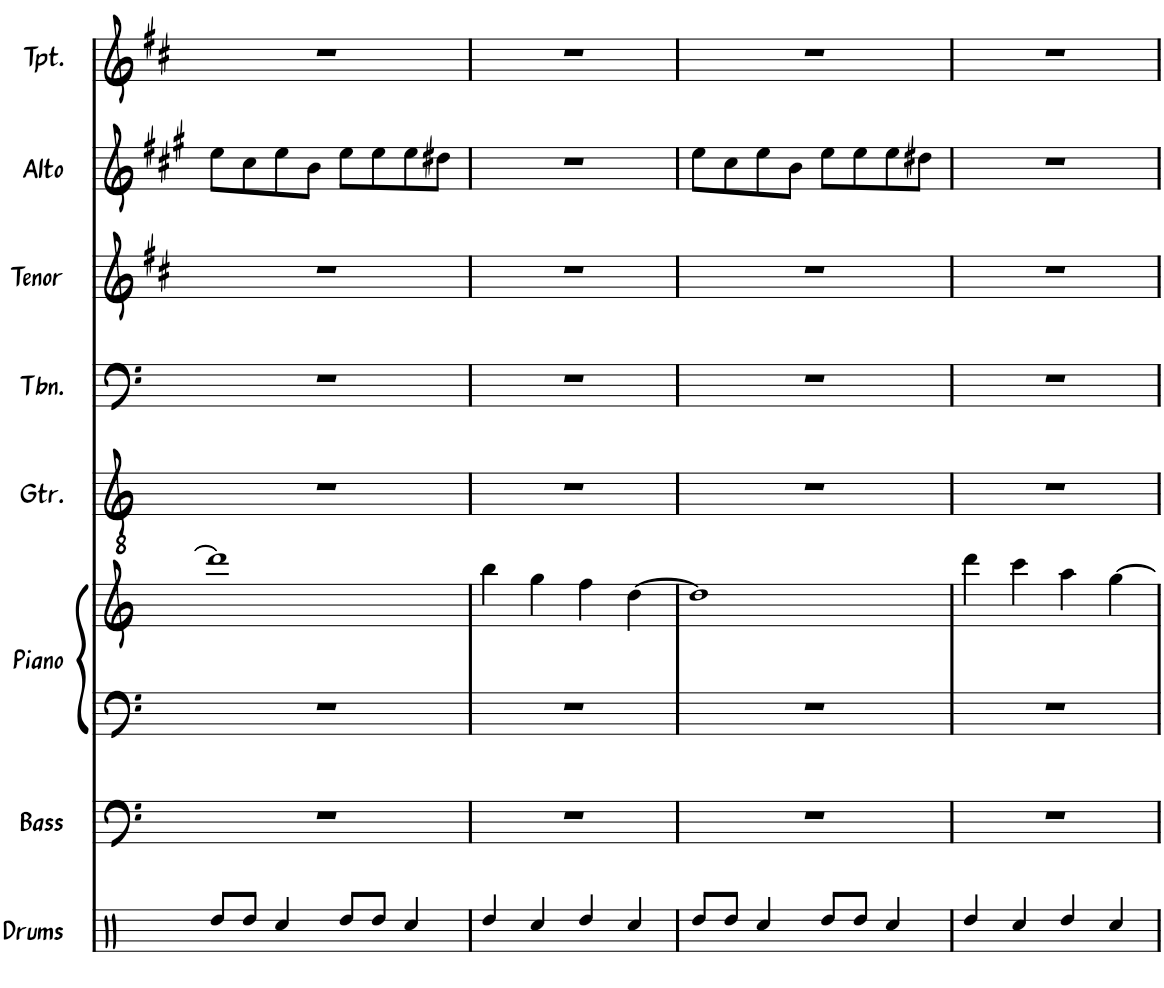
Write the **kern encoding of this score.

**kern	**kern	**kern	**kern	**kern	**kern	**kern	**kern	**kern
*part8	*part7	*part6	*part6	*part5	*part4	*part3	*part2	*part1
*staff9	*staff8	*staff7	*staff6	*staff5	*staff4	*staff3	*staff2	*staff1
*I"Drums	*I"Bass	*I"Piano	*	*I"Guitar	*I"Trombone	*I"Tenor Sax	*I"Alto Sax	*I"Trumpet
*I'Drums	*I'Bass	*I'Piano	*	*I'Gtr.	*I'Tbn.	*I'Tenor	*I'Alto	*I'Tpt.
!!LO:PB:g=z
*clefX	*clefF4	*clefF4	*clefG2	*clefGv2	*clefF4	*clefG2	*clefG2	*clefG2
*	*Trd7c12	*	*	*	*	*Trd8c14	*Trd5c9	*Trd1c2
*k[]	*k[]	*k[]	*k[]	*k[]	*k[]	*k[f#c#]	*k[f#c#g#]	*k[f#c#]
*M4/4	*M4/4	*M4/4	*M4/4	*M4/4	*M4/4	*M4/4	*M4/4	*M4/4
=13	=13	=13	=13	=13	=13	=13	=13	=13
8Rdd/L	1r	1r	1ddd]	1r	1r	1r	8ee\L	1r
8Rdd/J	.	.	.	.	.	.	8cc#\	.
4Rcc/	.	.	.	.	.	.	8ee\	.
.	.	.	.	.	.	.	8b\J	.
8Rdd/L	.	.	.	.	.	.	8ee\L	.
8Rdd/J	.	.	.	.	.	.	8ee\	.
4Rcc/	.	.	.	.	.	.	8ee\	.
.	.	.	.	.	.	.	8dd#X\J	.
=14	=14	=14	=14	=14	=14	=14	=14	=14
4Rdd/	1r	1r	4bb\	1r	1r	1r	1r	1r
4Rcc/	.	.	4gg\	.	.	.	.	.
4Rdd/	.	.	4ff\	.	.	.	.	.
4Rcc/	.	.	[4dd\	.	.	.	.	.
=15	=15	=15	=15	=15	=15	=15	=15	=15
8Rdd/L	1r	1r	1dd]	1r	1r	1r	8ee\L	1r
8Rdd/J	.	.	.	.	.	.	8cc#\	.
4Rcc/	.	.	.	.	.	.	8ee\	.
.	.	.	.	.	.	.	8b\J	.
8Rdd/L	.	.	.	.	.	.	8ee\L	.
8Rdd/J	.	.	.	.	.	.	8ee\	.
4Rcc/	.	.	.	.	.	.	8ee\	.
.	.	.	.	.	.	.	8dd#X\J	.
=16	=16	=16	=16	=16	=16	=16	=16	=16
4Rdd/	1r	1r	4ddd\	1r	1r	1r	1r	1r
4Rcc/	.	.	4ccc\	.	.	.	.	.
4Rdd/	.	.	4aa\	.	.	.	.	.
4Rcc/	.	.	[4gg\	.	.	.	.	.
=	=	=	=	=	=	=	=	=
*-	*-	*-	*-	*-	*-	*-	*-	*-
